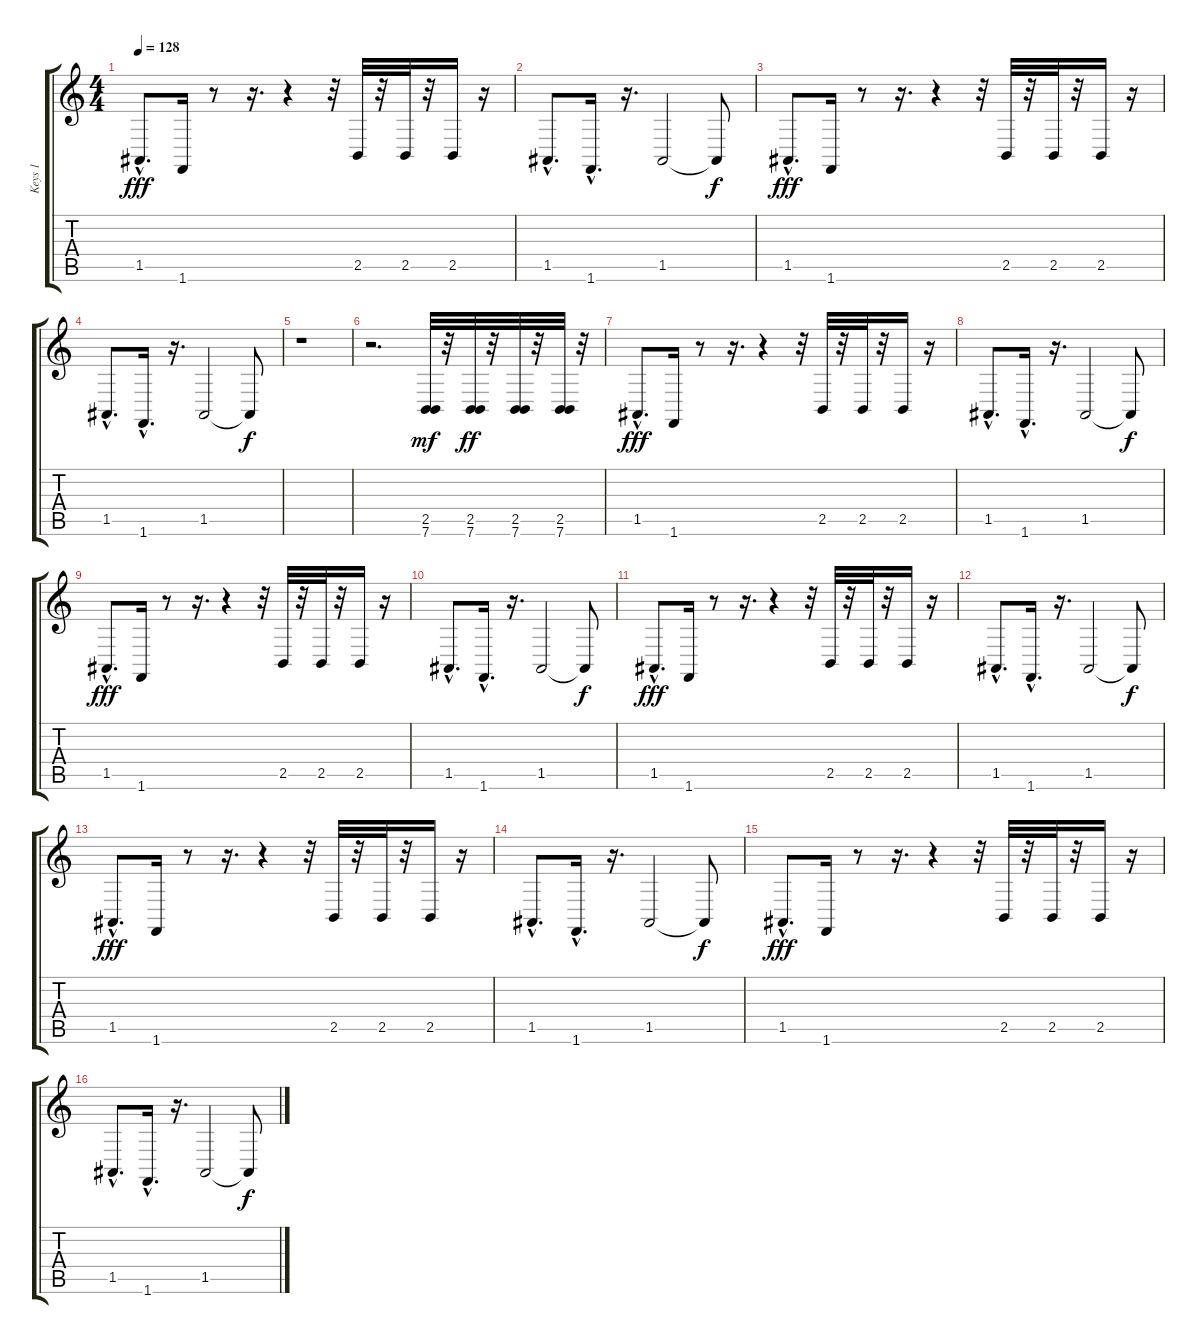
\track ("Keys 1" "Keys 1") {instrument lead2sawtooth}
\staff {score tabs}
\tuning (E4 B3 G3 D3 A2 E2) {hide}
\ts (4 4)
\tempo 128
\clef g2
\ks c
1.5{hac}.8{d dy fff} 1.6.16 r.8 r.16{d} r.4 r.32 2.5.32 r.32 2.5.32 r.32 2.5.16 r.16 |
1.5{hac}.8{d} 1.6{hac}.16{d} r.16{d} 1.5.2 1.5{t}.8{dy f} |
1.5{hac}.8{d dy fff} 1.6.16 r.8 r.16{d} r.4 r.32 2.5.32 r.32 2.5.32 r.32 2.5.16 r.16 |
1.5{hac}.8{d} 1.6{hac}.16{d} r.16{d} 1.5.2 1.5{t}.8{dy f} |
r.1 |
r.2{d} (2.5 7.6).32{dy mf} r.32 (2.5 7.6).32{dy ff} r.32 (2.5 7.6).32 r.32 (2.5 7.6).32 r.32 |
1.5{hac}.8{d dy fff} 1.6.16 r.8 r.16{d} r.4 r.32 2.5.32 r.32 2.5.32 r.32 2.5.16 r.16 |
1.5{hac}.8{d} 1.6{hac}.16{d} r.16{d} 1.5.2 1.5{t}.8{dy f} |
1.5{hac}.8{d dy fff} 1.6.16 r.8 r.16{d} r.4 r.32 2.5.32 r.32 2.5.32 r.32 2.5.16 r.16 |
1.5{hac}.8{d} 1.6{hac}.16{d} r.16{d} 1.5.2 1.5{t}.8{dy f} |
1.5{hac}.8{d dy fff} 1.6.16 r.8 r.16{d} r.4 r.32 2.5.32 r.32 2.5.32 r.32 2.5.16 r.16 |
1.5{hac}.8{d} 1.6{hac}.16{d} r.16{d} 1.5.2 1.5{t}.8{dy f} |
1.5{hac}.8{d dy fff} 1.6.16 r.8 r.16{d} r.4 r.32 2.5.32 r.32 2.5.32 r.32 2.5.16 r.16 |
1.5{hac}.8{d} 1.6{hac}.16{d} r.16{d} 1.5.2 1.5{t}.8{dy f} |
1.5{hac}.8{d dy fff} 1.6.16 r.8 r.16{d} r.4 r.32 2.5.32 r.32 2.5.32 r.32 2.5.16 r.16 |
1.5{hac}.8{d} 1.6{hac}.16{d} r.16{d} 1.5.2 1.5{t}.8{dy f}
